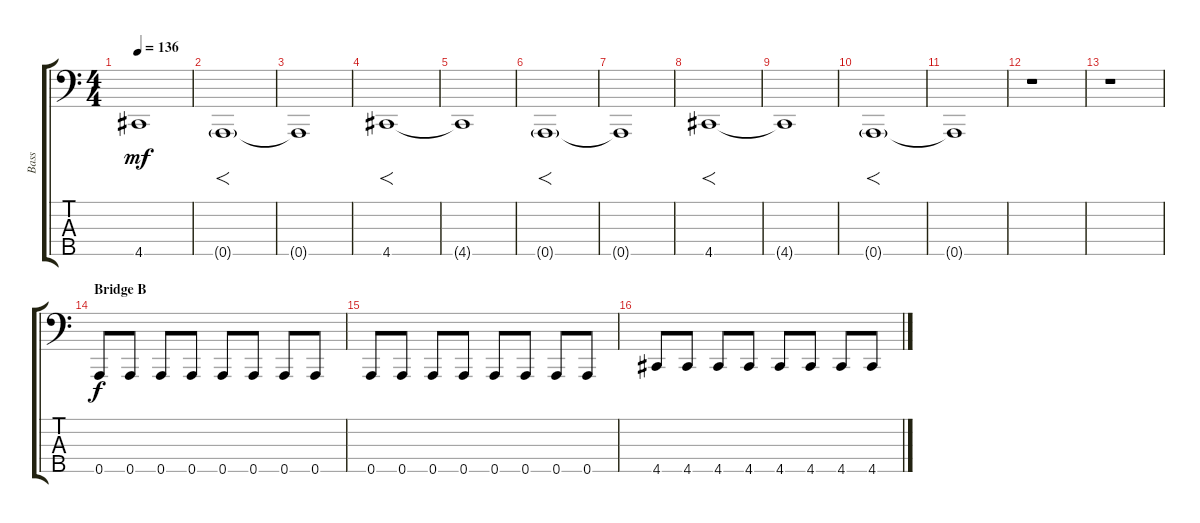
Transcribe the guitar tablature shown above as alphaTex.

\track ("Bass" "Bass") {instrument slapbass1}
\staff {score tabs}
\tuning (G2 D2 A1 E1 A0) {hide}
\ts (4 4)
\tempo 136
\clef f4
\ks c
4.5{t}.1{dy mf} |
0.5{g}.1{f} |
0.5{t}.1 |
4.5.1{f} |
4.5{t}.1 |
0.5{g}.1{f} |
0.5{t}.1 |
4.5.1{f} |
4.5{t}.1 |
0.5{g}.1{f} |
0.5{t}.1 |
r.1 |
r.1 |
\section ("" "Bridge B")
0.5.8{dy f} 0.5.8 0.5.8 0.5.8 0.5.8 0.5.8 0.5.8 0.5.8 |
0.5.8 0.5.8 0.5.8 0.5.8 0.5.8 0.5.8 0.5.8 0.5.8 |
4.5.8 4.5.8 4.5.8 4.5.8 4.5.8 4.5.8 4.5.8 4.5.8
